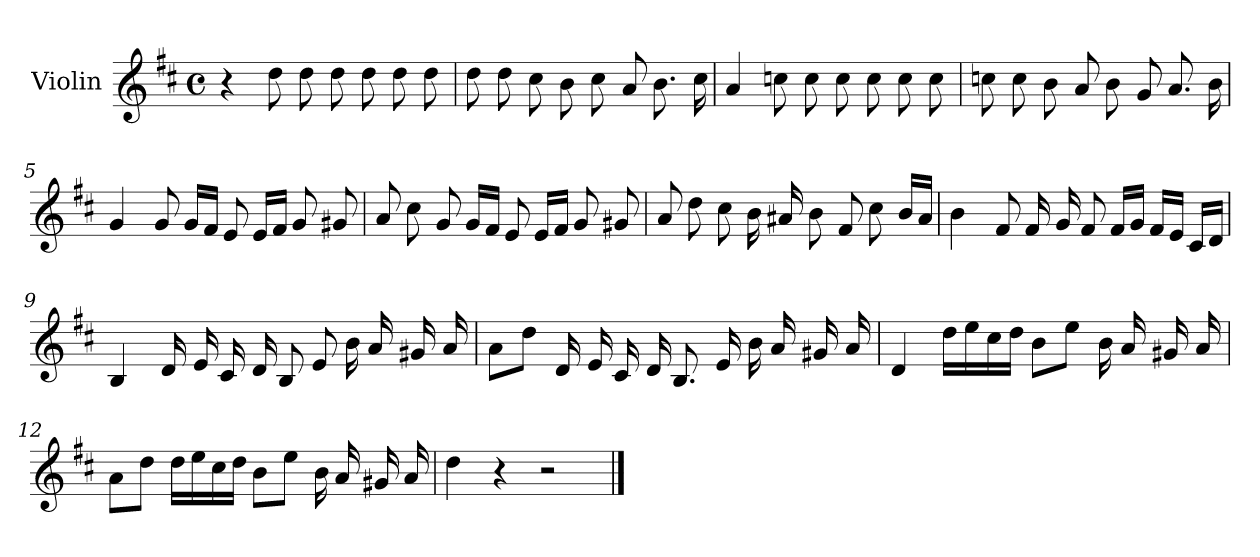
**kern	**dynam
*part1	*part1
*staff1	*staff1
*I"Violin	*
*I'Vln.	*
*clefG2	*
*k[f#c#]	*
*M4/4	*
*met(c)	*
=1	=1
!	!LO:DY:a
4r	Allegro
8dd\	.
8dd\	.
8dd\	.
8dd\	.
8dd\	.
8dd\	.
=2	=2
8dd\	.
8dd\	.
8cc#\	.
8b\	.
8cc#\	.
8a/	.
8.b\	.
16cc#\	.
=3	=3
4a/	.
8ccn\	.
8cc\	.
8cc\	.
8cc\	.
8cc\	.
8cc\	.
!!LO:LB:g=z
=4	=4
8ccn\	.
8cc\	.
8b\	.
8a/	.
8b\	.
8g/	.
8.a/	.
16b\	.
=5	=5
4g/	.
8g/	.
16gLL	.
16f#JJ	.
8e/	.
16eLL	.
16f#JJ	.
8g/	.
8g#X/	.
=6	=6
8a/	.
8cc#\	.
8g/	.
16gLL	.
16f#JJ	.
8e/	.
16eLL	.
16f#JJ	.
8g/	.
8g#X/	.
!!LO:LB:g=z
=7	=7
8a/	.
8dd\	.
8cc#\	.
16b\	.
16a#X/	.
8b\	.
8f#/	.
8cc#\	.
16bLL	.
16a#JJ	.
=8	=8
4b\	.
8f#/	.
16f#/	.
16g/	.
8f#/	.
16f#LL	.
16gJJ	.
16f#LL	.
16eJJ	.
16c#LL	.
16dJJ	.
=9	=9
4B/	.
16d/	.
16e/	.
16c#/	.
16d/	.
8B/	.
8e/	.
16b\	.
16a/	.
16g#X/	.
16a/	.
!!LO:LB:g=z
=10	=10
8aL	.
8ddJ	.
16d/	.
16e/	.
16c#/	.
16d/	.
8.B/	.
16e/	.
16b\	.
16a/	.
16g#X/	.
16a/	.
=11	=11
4d/	.
16ddLL	.
16ee	.
16cc#	.
16ddJJ	.
8bL	.
8eeJ	.
16b\	.
16a/	.
16g#X/	.
16a/	.
=12	=12
8aL	.
8ddJ	.
16ddLL	.
16ee	.
16cc#	.
16ddJJ	.
8bL	.
8eeJ	.
16b\	.
16a/	.
16g#X/	.
16a/	.
!!LO:LB:g=z
=13	=13
4dd\	.
4r	.
2r	.
==	==
*-	*-
